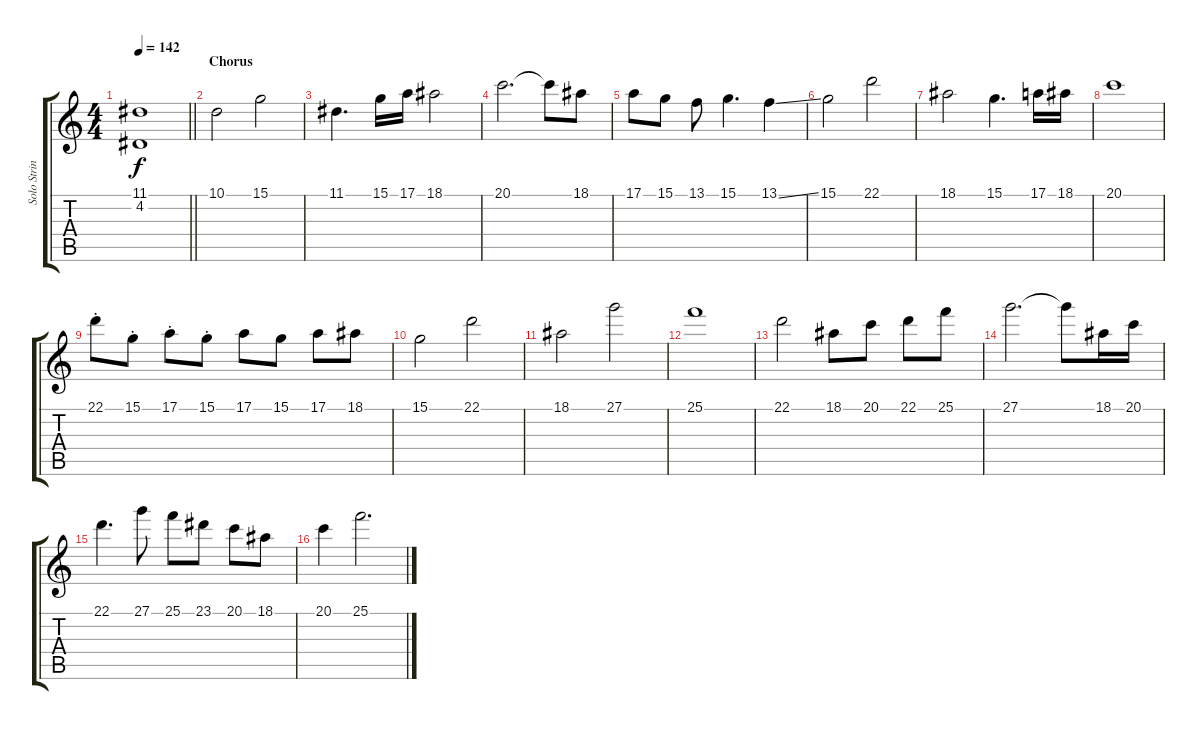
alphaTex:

\track ("Solo Strings" "Solo Strin") {instrument stringensemble2}
\staff {score tabs}
\tuning (E4 B3 G3 D3 A2 E2) {hide}
\ts (4 4)
\tempo 142
\clef g2
\barLineRight lightlight
\ks c
(11.1{t} 4.2{t}).1{dy f} |
\section ("" "Chorus")
10.1.2 15.1.2 |
11.1.4{d} 15.1.16 17.1.16 18.1.2 |
20.1.2{d} 20.1{t}.8 18.1.8 |
17.1.8 15.1.8 13.1.8 15.1.4{d} 13.1{ss}.4 |
15.1.2 22.1.2 |
18.1.2 15.1.4{d} 17.1.16 18.1.16 |
20.1.1 |
22.1{st}.8 15.1{st}.8 17.1{st}.8 15.1{st}.8 17.1.8 15.1.8 17.1.8 18.1.8 |
15.1.2 22.1.2 |
18.1.2 27.1.2 |
25.1.1 |
22.1.2 18.1.8 20.1.8 22.1.8 25.1.8 |
27.1.2{d} 27.1{t}.8 18.1.16 20.1.16 |
22.1.4{d} 27.1.8 25.1.8 23.1.8 20.1.8 18.1.8 |
20.1.4 25.1.2{d}
